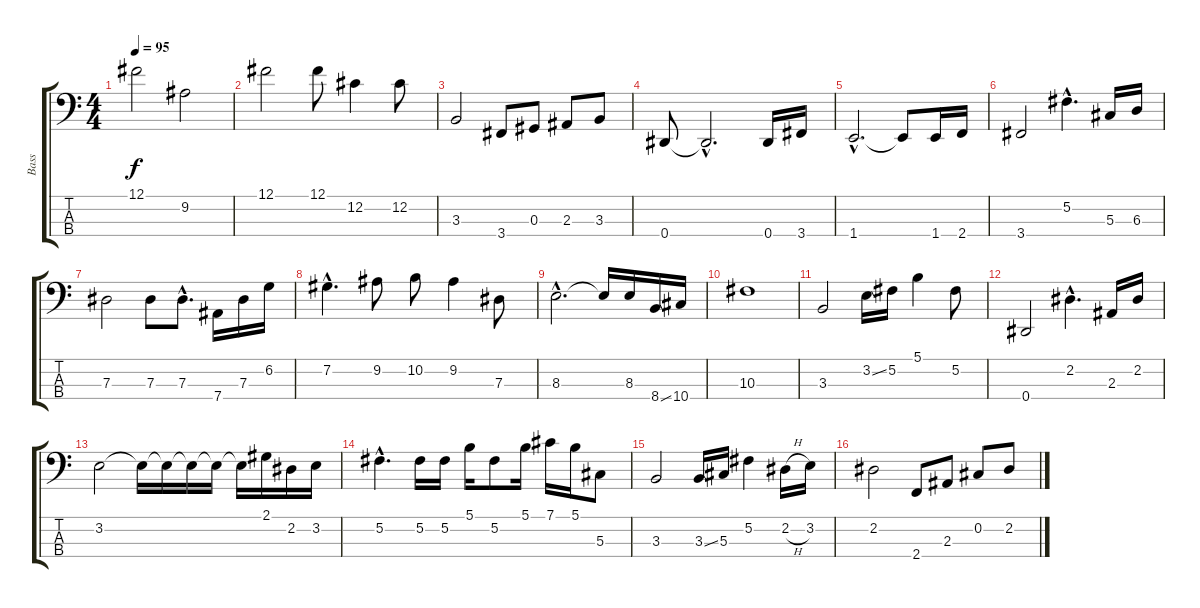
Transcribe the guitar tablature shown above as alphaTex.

\track ("Bass" "Bass") {instrument electricbassfinger}
\staff {score tabs}
\tuning (Gb2 Db2 Ab1 Eb1) {hide}
\ts (4 4)
\tempo 95
\clef f4
\ks c
12.1.2{dy f} 9.2.2 |
12.1.2 12.1.8 12.2.4 12.2.8 |
3.3.2 3.4.8 0.3.8 2.3.8 3.3.8 |
0.4.8 0.4{hac t}.2{d} 0.4.16 3.4.16 |
1.4{hac}.2{d} 1.4{t}.8 1.4.16 2.4.16 |
3.4.2 5.2{hac}.4{d} 5.3.16 6.3.16 |
7.3.2 7.3.8 7.3{hac}.8{d} 7.4.16 7.3.16 6.2.16 |
7.2{hac}.4{d} 9.2.8 10.2.8 9.2.4 7.3.8 |
8.3{hac}.2{d} 8.3{t}.16 8.3.16 8.4{ss}.16 10.4.16 |
10.3.1 |
3.3.2 3.2{ss}.16 5.2.16 5.1.4 5.2.8 |
0.4.2 2.2{hac}.4{d} 2.3.16 2.2.16 |
3.2.2 3.2{t}.16 3.2{t}.16 3.2{t}.16 3.2{t}.16 3.2{t}.16 2.1.16 2.2.16 3.2.16 |
5.2{hac}.4{d} 5.2.16 5.2.16 5.1.16 5.2.8 5.1.16 7.1.16 5.1.16 5.3.8 |
3.3.2 3.3{ss}.16 5.3.16 5.2.4 2.2{h}.16 3.2.16 |
2.2.2 2.4.8 2.3.8 0.2.8 2.2.8
